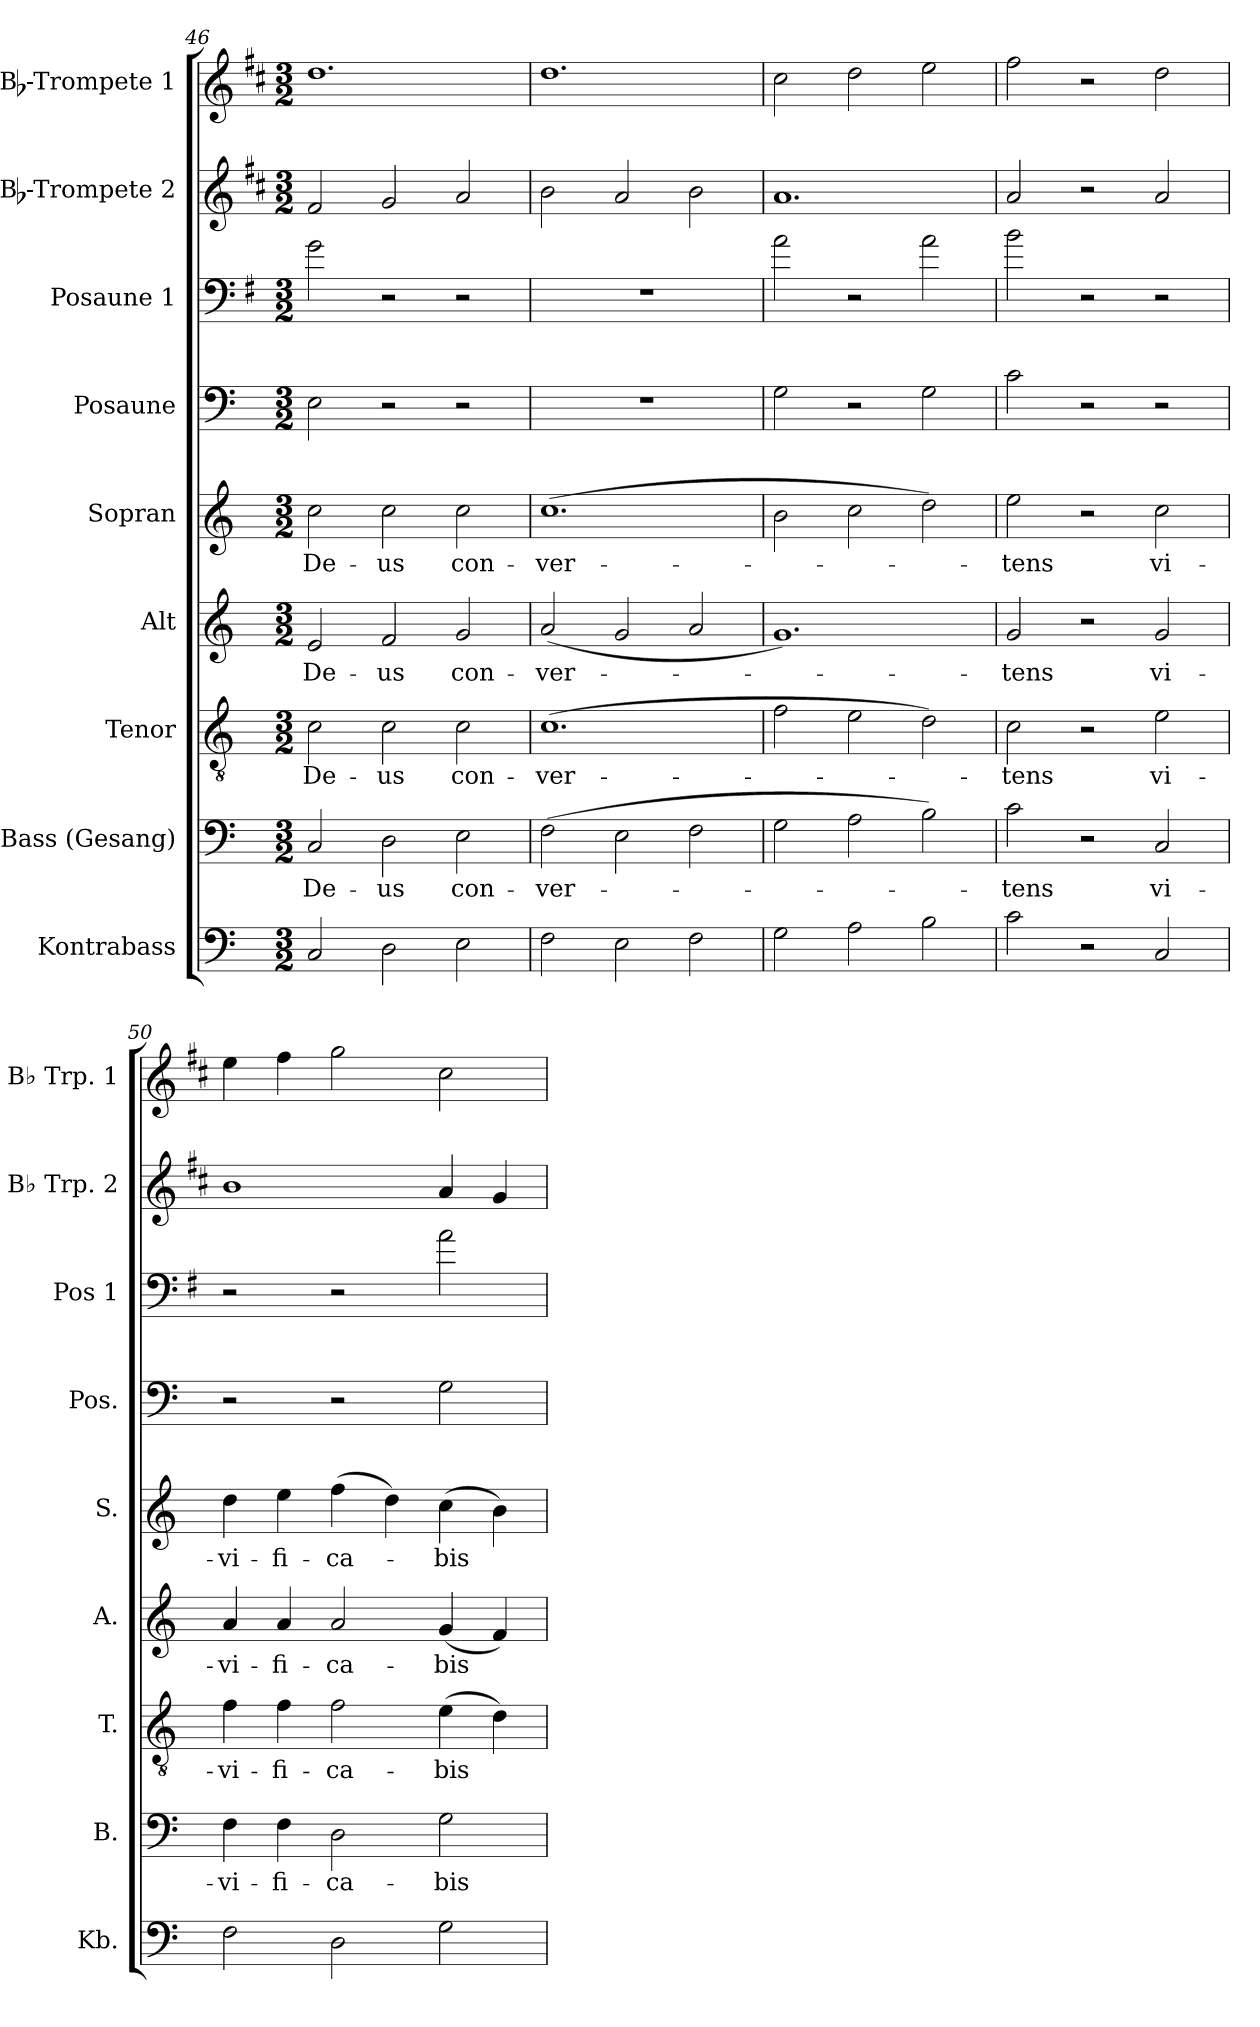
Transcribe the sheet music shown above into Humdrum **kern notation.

**kern	**kern	**text	**kern	**text	**kern	**text	**kern	**text	**kern	**kern	**kern	**kern
*part9	*part8	*part8	*part7	*part7	*part6	*part6	*part5	*part5	*part4	*part3	*part2	*part1
*staff9	*staff8	*staff8	*staff7	*staff7	*staff6	*staff6	*staff5	*staff5	*staff4	*staff3	*staff2	*staff1
*I"Kontrabass	*I"Bass (Gesang)	*	*I"Tenor	*	*I"Alt	*	*I"Sopran	*	*I"Posaune	*I"Posaune 1	*I"Bb-Trompete 2	*I"Bb-Trompete 1
*I'Kb.	*I'B.	*	*I'T.	*	*I'A.	*	*I'S.	*	*I'Pos.	*I'Pos 1	*I'Bb Trp. 2	*I'Bb Trp. 1
!!LO:PB:g=z
*clefF4	*clefF4	*	*clefGv2	*	*clefG2	*	*clefG2	*	*clefF4	*clefF4	*clefG2	*clefG2
*ITrd7c12	*	*	*	*	*	*	*	*	*	*ITrd4c7	*ITrd1c2	*ITrd1c2
*k[]	*k[]	*	*k[]	*	*k[]	*	*k[]	*	*k[]	*k[]	*k[]	*k[]
*C:	*C:	*	*C:	*	*C:	*	*C:	*	*C:	*C:	*C:	*C:
*M3/2	*M3/2	*	*M3/2	*	*M3/2	*	*M3/2	*	*M3/2	*M3/2	*M3/2	*M3/2
=46	=46	=46	=46	=46	=46	=46	=46	=46	=46	=46	=46	=46
!	!	!LO:LY:b	!	!LO:LY:b	!	!LO:LY:b	!	!LO:LY:b	!	!	!	!
2CC/	2C/	De-	2c\	De-	2e/	De-	2cc\	De-	2E\	2c\	2e/	1.cc
!	!	!LO:LY:b	!	!LO:LY:b	!	!LO:LY:b	!	!LO:LY:b	!	!	!	!
2DD\	2D\	-us	2c\	-us	2f/	-us	2cc\	-us	2r	2r	2f/	.
!	!	!LO:LY:b	!	!LO:LY:b	!	!LO:LY:b	!	!LO:LY:b	!	!	!	!
2EE\	2E\	con-	2c\	con-	2g/	con-	2cc\	con-	2r	2r	2g/	.
=47	=47	=47	=47	=47	=47	=47	=47	=47	=47	=47	=47	=47
!	!	!LO:LY:b	!	!LO:LY:b	!	!LO:LY:b	!	!LO:LY:b	!	!	!	!
2FF\	(>2F\	-ver-	(>1.c	-ver-	(<2a/	-ver-	(>1.cc	-ver-	1.r	1.r	2a\	1.cc
2EE\	2E\	.	.	.	2g/	.	.	.	.	.	2g/	.
2FF\	2F\	.	.	.	2a/	.	.	.	.	.	2a\	.
=48	=48	=48	=48	=48	=48	=48	=48	=48	=48	=48	=48	=48
2GG\	2G\	.	2f\	.	1.g)	.	2b\	.	2G\	2d\	1.g	2b\
2AA\	2A\	.	2e\	.	.	.	2cc\	.	2r	2r	.	2cc\
2BB\	2B\)	.	2d\)	.	.	.	2dd\)	.	2G\	2d\	.	2dd\
=49	=49	=49	=49	=49	=49	=49	=49	=49	=49	=49	=49	=49
!	!	!LO:LY:b	!	!LO:LY:b	!	!LO:LY:b	!	!LO:LY:b	!	!	!	!
2C\	2c\	-tens	2c\	-tens	2g/	-tens	2ee\	-tens	2c\	2e\	2g/	2ee\
2r	2r	.	2r	.	2r	.	2r	.	2r	2r	2r	2r
!	!	!LO:LY:b	!	!LO:LY:b	!	!LO:LY:b	!	!LO:LY:b	!	!	!	!
2CC/	2C/	vi-	2e\	vi-	2g/	vi-	2cc\	vi-	2r	2r	2g/	2cc\
!!LO:PB:g=z
=50	=50	=50	=50	=50	=50	=50	=50	=50	=50	=50	=50	=50
!	!	!LO:LY:b	!	!LO:LY:b	!	!LO:LY:b	!	!LO:LY:b	!	!	!	!
2FF\	4F\	-vi-	4f\	-vi-	4a/	-vi-	4dd\	-vi-	2r	2r	1a	4dd\
!	!	!LO:LY:b	!	!LO:LY:b	!	!LO:LY:b	!	!LO:LY:b	!	!	!	!
.	4F\	-fi-	4f\	-fi-	4a/	-fi-	4ee\	-fi-	.	.	.	4ee\
!	!	!LO:LY:b	!	!LO:LY:b	!	!LO:LY:b	!	!LO:LY:b	!	!	!	!
2DD\	2D\	-ca-	2f\	-ca-	2a/	-ca-	(>4ff\	-ca-	2r	2r	.	2ff\
.	.	.	.	.	.	.	4dd\)	.	.	.	.	.
!	!	!LO:LY:b	!	!LO:LY:b	!	!LO:LY:b	!	!LO:LY:b	!	!	!	!
2GG\	2G\	-bis	(>4e\	-bis	(<4g/	-bis	(>4cc\	-bis	2G\	2d\	4g/	2b\
.	.	.	4d\)	.	4f/)	.	4b\)	.	.	.	4f/	.
=	=	=	=	=	=	=	=	=	=	=	=	=
*-	*-	*-	*-	*-	*-	*-	*-	*-	*-	*-	*-	*-
